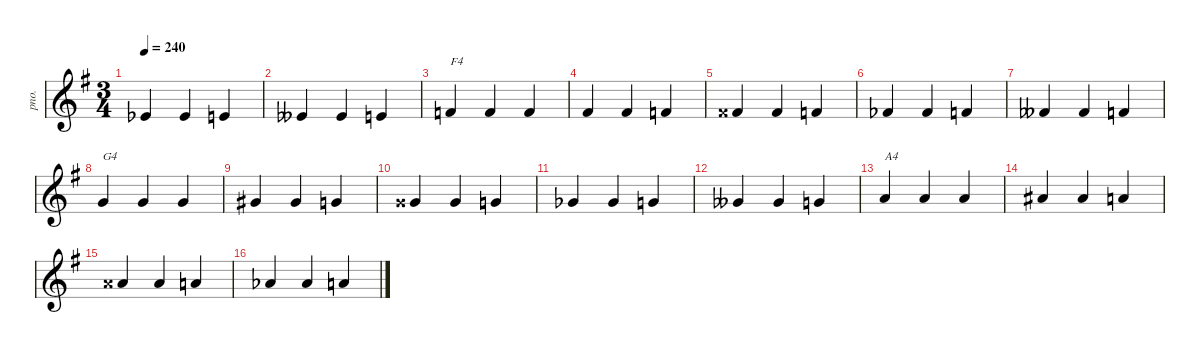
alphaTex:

\defaultSystemsLayout 4
\hideDynamics
\bracketExtendMode nobrackets
\track ("Acoustic Piano" "pno.") {instrument acousticgrandpiano}
\staff {score}
\tuning (E4 B3 G3 D3 A2 E2)
\ts (3 4)
\tempo 240
\clef g2
\ks g
4.2{acc b}.4{dy mf beam Up} 4.2{acc b}.4{beam Up} 5.2{acc forcenatural}.4{beam Up} |
3.2{acc bb}.4{beam Up} 3.2{acc bb}.4{beam Up} 5.2{acc forcenatural}.4{beam Up} |
6.2{acc forcenatural}.4{txt "F4" beam Up} 6.2{acc forcenatural}.4{beam Up} 6.2{acc forcenatural}.4{beam Up} |
7.2{acc #}.4{beam Up} 7.2{acc #}.4{beam Up} 6.2{acc forcenatural}.4{beam Up} |
8.2{acc x}.4{beam Up} 8.2{acc x}.4{beam Up} 6.2{acc forcenatural}.4{beam Up} |
5.2{acc b}.4{beam Up} 5.2{acc b}.4{beam Up} 6.2{acc forcenatural}.4{beam Up} |
4.2{acc bb}.4{beam Up} 4.2{acc bb}.4{beam Up} 6.2{acc forcenatural}.4{beam Up} |
8.2{acc forcenatural}.4{txt "G4" beam Up} 8.2{acc forcenatural}.4{beam Up} 8.2{acc forcenatural}.4{beam Up} |
9.2{acc #}.4{beam Up} 9.2{acc #}.4{beam Up} 8.2{acc forcenatural}.4{beam Up} |
10.2{acc x}.4{beam Up} 10.2{acc x}.4{beam Up} 8.2{acc forcenatural}.4{beam Up} |
7.2{acc b}.4{beam Up} 7.2{acc b}.4{beam Up} 8.2{acc forcenatural}.4{beam Up} |
6.2{acc bb}.4{beam Up} 6.2{acc bb}.4{beam Up} 8.2{acc forcenatural}.4{beam Up} |
10.2{acc forcenatural}.4{txt "A4" beam Up} 10.2{acc forcenatural}.4{beam Up} 10.2{acc forcenatural}.4{beam Up} |
11.2{acc #}.4{beam Up} 11.2{acc #}.4{beam Up} 10.2{acc forcenatural}.4{beam Up} |
12.2{acc x}.4{beam Up} 12.2{acc x}.4{beam Up} 10.2{acc forcenatural}.4{beam Up} |
9.2{acc b}.4{beam Up} 9.2{acc b}.4{beam Up} 10.2{acc forcenatural}.4{beam Up}
